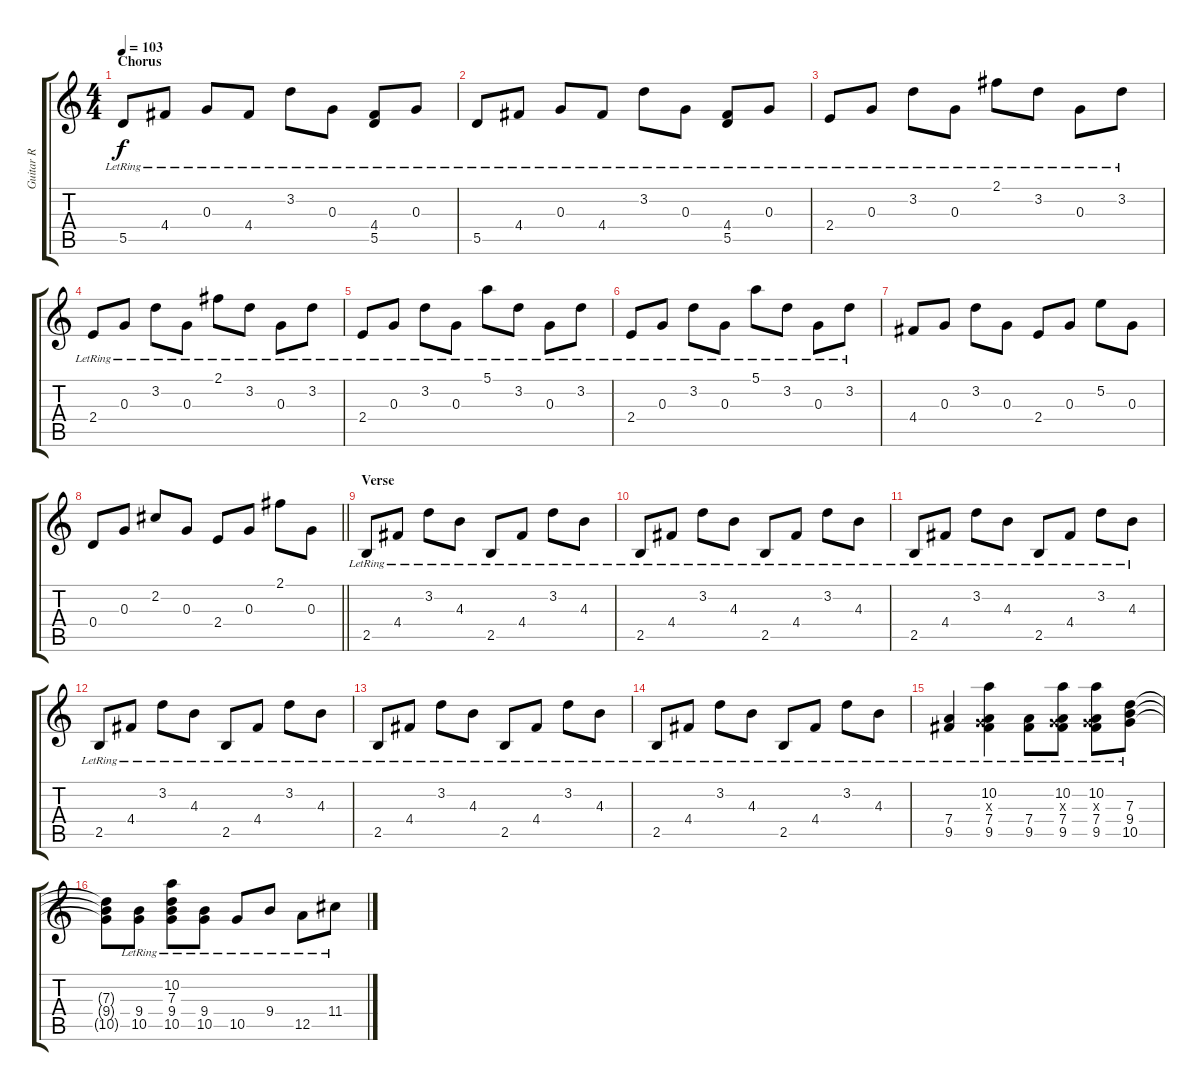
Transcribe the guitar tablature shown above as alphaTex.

\track ("Guitar R" "Guitar R") {instrument electricguitarclean}
\staff {score tabs}
\tuning (E4 B3 G3 D3 A2 E2) {hide}
\ts (4 4)
\section ("" "Chorus")
\tempo 103
\clef g2
\ks c
5.5{lr}.8{dy f} 4.4{lr}.8 0.3{lr}.8 4.4{lr}.8 3.2{lr}.8 0.3{lr}.8 (4.4{lr} 5.5{lr}).8 0.3{lr}.8 |
5.5{lr}.8 4.4{lr}.8 0.3{lr}.8 4.4{lr}.8 3.2{lr}.8 0.3{lr}.8 (4.4{lr} 5.5{lr}).8 0.3{lr}.8 |
2.4{lr}.8 0.3{lr}.8 3.2{lr}.8 0.3{lr}.8 2.1{lr}.8 3.2{lr}.8 0.3{lr}.8 3.2{lr}.8 |
2.4{lr}.8 0.3{lr}.8 3.2{lr}.8 0.3{lr}.8 2.1{lr}.8 3.2{lr}.8 0.3{lr}.8 3.2{lr}.8 |
2.4{lr}.8 0.3{lr}.8 3.2{lr}.8 0.3{lr}.8 5.1{lr}.8 3.2{lr}.8 0.3{lr}.8 3.2{lr}.8 |
2.4{lr}.8 0.3{lr}.8 3.2{lr}.8 0.3{lr}.8 5.1{lr}.8 3.2{lr}.8 0.3{lr}.8 3.2{lr}.8 |
4.4.8 0.3.8 3.2.8 0.3.8 2.4.8 0.3.8 5.2.8 0.3.8 |
\barLineRight lightlight
0.4.8 0.3.8 2.2.8 0.3.8 2.4.8 0.3.8 2.1.8 0.3.8 |
\section ("" "Verse")
2.5{lr}.8 4.4{lr}.8 3.2{lr}.8 4.3{lr}.8 2.5{lr}.8 4.4{lr}.8 3.2{lr}.8 4.3{lr}.8 |
2.5{lr}.8 4.4{lr}.8 3.2{lr}.8 4.3{lr}.8 2.5{lr}.8 4.4{lr}.8 3.2{lr}.8 4.3{lr}.8 |
2.5{lr}.8 4.4{lr}.8 3.2{lr}.8 4.3{lr}.8 2.5{lr}.8 4.4{lr}.8 3.2{lr}.8 4.3{lr}.8 |
2.5{lr}.8 4.4{lr}.8 3.2{lr}.8 4.3{lr}.8 2.5{lr}.8 4.4{lr}.8 3.2{lr}.8 4.3{lr}.8 |
2.5{lr}.8 4.4{lr}.8 3.2{lr}.8 4.3{lr}.8 2.5{lr}.8 4.4{lr}.8 3.2{lr}.8 4.3{lr}.8 |
2.5{lr}.8 4.4{lr}.8 3.2{lr}.8 4.3{lr}.8 2.5{lr}.8 4.4{lr}.8 3.2{lr}.8 4.3{lr}.8 |
(7.4{lr} 9.5{lr}).4 (10.2{lr} 0.3{x} 7.4{lr} 9.5{lr}).4 (7.4{lr} 9.5{lr}).8 (10.2{lr} 0.3{x} 7.4{lr} 9.5{lr}).8 (10.2{lr} 0.3{x} 7.4{lr} 9.5{lr}).8 (7.3{lr} 9.4{lr} 10.5{lr}).8 |
(7.3{t} 9.4{t} 10.5{t}).8 (9.4{lr} 10.5{lr}).8 (10.2{lr} 7.3{lr} 9.4{lr} 10.5{lr}).8 (9.4{lr} 10.5{lr}).8 10.5{lr}.8 9.4{lr}.8 12.5{lr}.8 11.4{lr}.8
